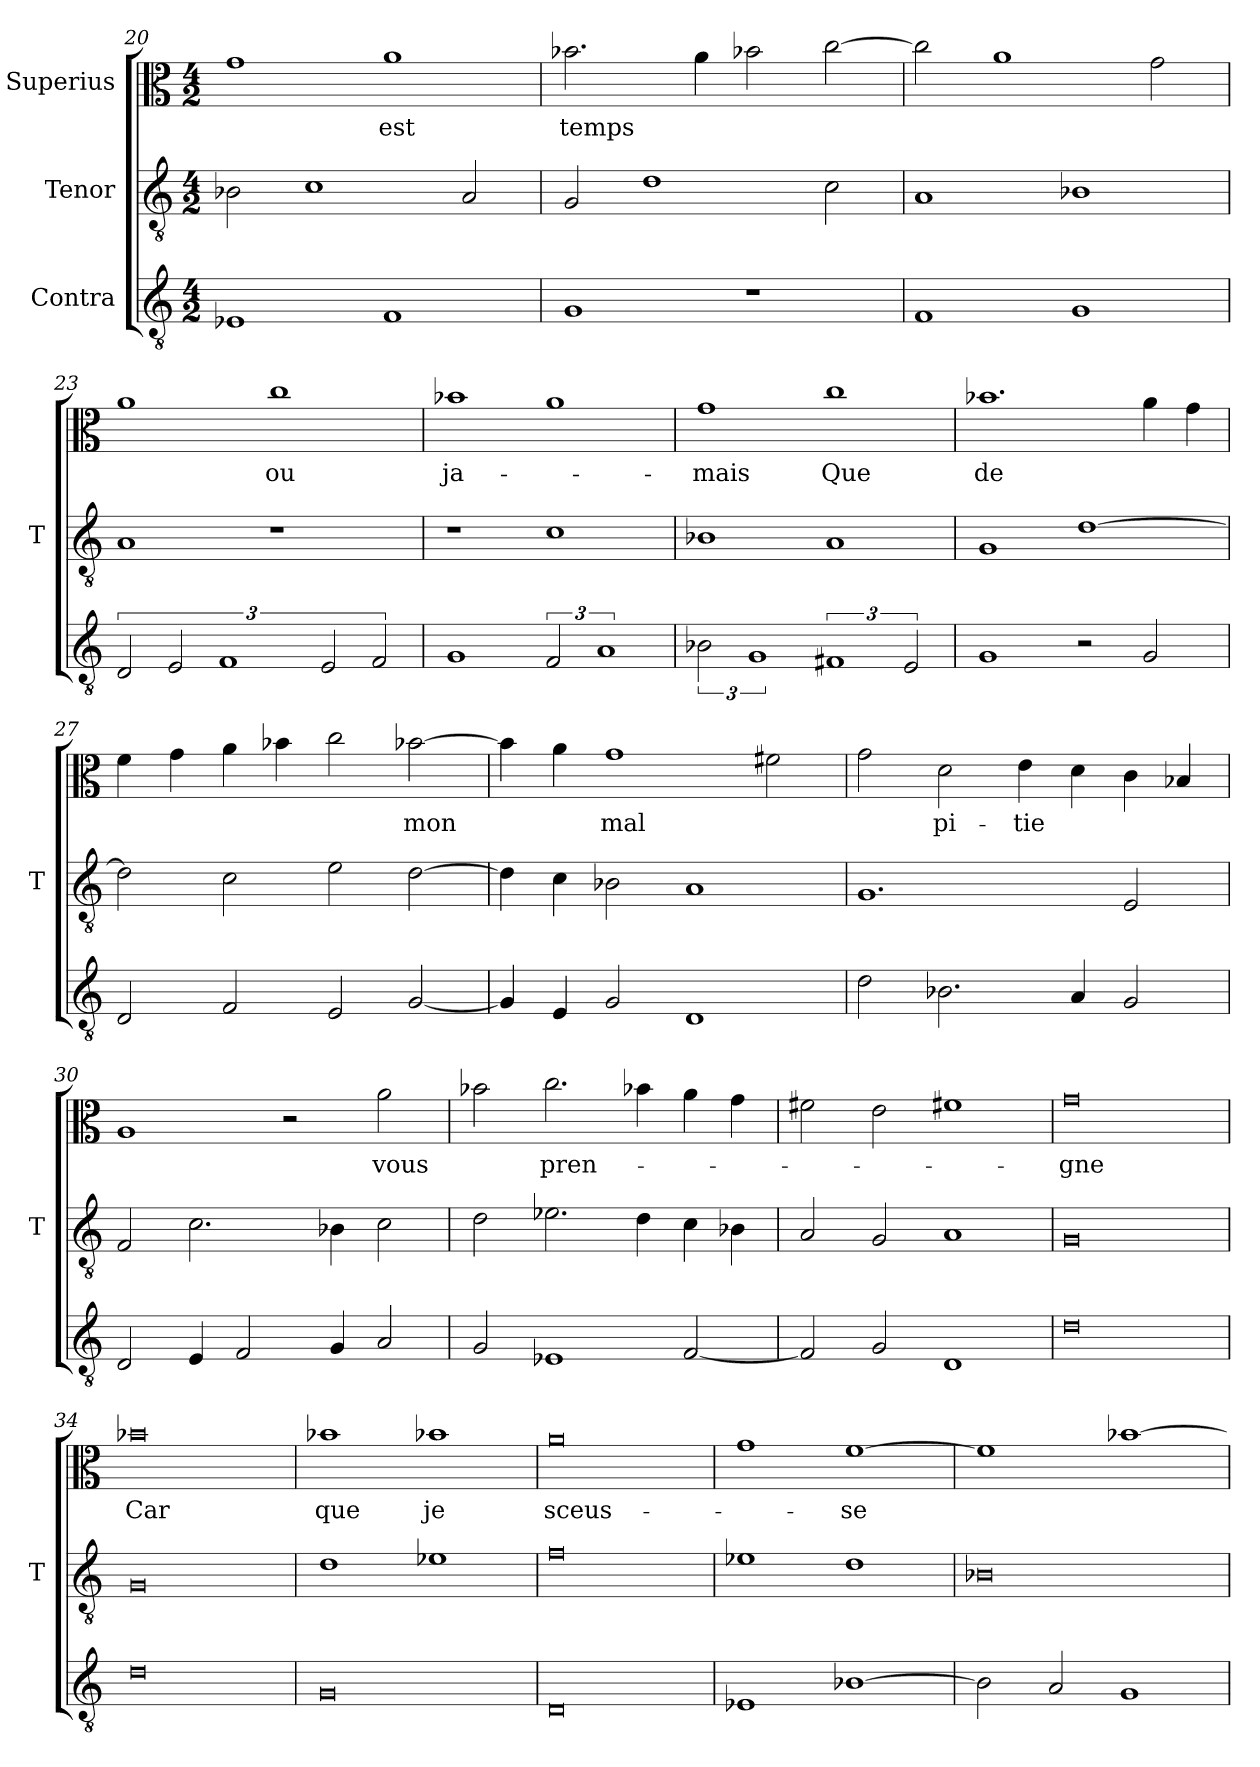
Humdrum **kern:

**kern	**kern	**kern	**text
*part3	*part2	*part1	*part1
*staff3	*staff2	*staff1	*staff1
*I"Contra	*I"Tenor	*I"Superius	*
*	*I'T	*	*
*clefGv2	*clefGv2	*clefC3	*
*M4/2	*M4/2	*M4/2	*
=20	=20	=20	=20
1E-X	2B-X	1g	.
.	1c	.	.
1F	.	1a	-est
.	2A	.	.
=21	=21	=21	=21
1G	2G	2.b-X	-temps
.	1d	.	.
.	.	4a	.
1r	.	2b-X	.
.	2c	[2cc	.
=22	=22	=22	=22
1F	1A	2cc]	.
.	.	1a	.
1G	1B-X	.	.
.	.	2g	.
=23	=23	=23	=23
3D	1A	1a	.
3E	.	.	.
3%2F	.	.	.
.	1r	1cc	-ou
3E	.	.	.
3F	.	.	.
=24	=24	=24	=24
1G	1r	1b-X	ja-
3F	1c	1a	.
3%2A	.	.	.
=25	=25	=25	=25
3B-X	1B-X	1g	-mais
3%2G	.	.	.
3%2F#X	1A	1cc	-Que
3E	.	.	.
=26	=26	=26	=26
1G	1G	1.b-X	-de
2r	[1d	.	.
2G	.	4a	.
.	.	4g	.
=27	=27	=27	=27
2D	2d]	4f	.
.	.	4g	.
2F	2c	4a	.
.	.	4b-X	.
2E	2e	2cc	.
[2G	[2d	[2b-X	-mon
=28	=28	=28	=28
4G]	4d]	4b-]	.
4E	4c	4a	.
2G	2B-X	1g	-mal
1D	1A	.	.
.	.	2f#X	.
=29	=29	=29	=29
2d	1.G	2g	.
2.B-X	.	2d	pi-
.	.	4e	-tie
4A	.	4d	.
2G	2E	4c	.
.	.	4B-X	.
=30	=30	=30	=30
2D	2F	1A	.
4E	2.c	.	.
2F	.	.	.
.	.	2r	.
4G	4B-X	.	.
2A	2c	2a	-vous
=31	=31	=31	=31
2G	2d	2b-X	.
1E-X	2.e-X	2.cc	pren-
.	4d	4b-X	.
[2F	4c	4a	.
.	4B-X	4g	.
=32	=32	=32	=32
2F]	2A	2f#X	.
2G	2G	2e	.
1D	1A	1f#X	.
=33	=33	=33	=33
0d	0G	0g	-gne
=34	=34	=34	=34
0d	0G	0b-X	-Car
=35	=35	=35	=35
0G	1d	1b-X	-que
.	1e-X	1b-X	-je
=36	=36	=36	=36
0D	0f	0a	sceus-
=37	=37	=37	=37
1E-X	1e-X	1g	.
[1B-X	1d	[1f	-se
=38	=38	=38	=38
2B-]	0B-X	1f]	.
2A	.	.	.
1G	.	[1b-X	.
=	=	=	=
*-	*-	*-	*-
